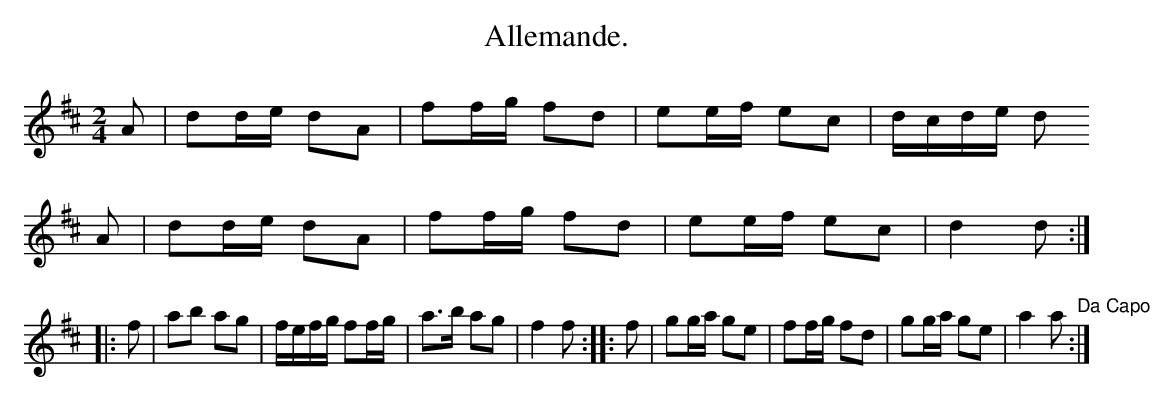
X:1
T:Allemande.
L:1/16
M:2/4
K:D
A2|d2de d2A2|f2fg f2d2|e2ef e2c2|dcde d2
A2|d2de d2A2|f2fg f2d2|e2ef e2c2|d4   d2         ::
f2|a2b2 a2g2|fefg f2fg|a3b  a2g2|f4   f2         ::\
f2|g2ga g2e2|f2fg f2d2|g2ga g2e2|a4   a2"Da Capo":|
